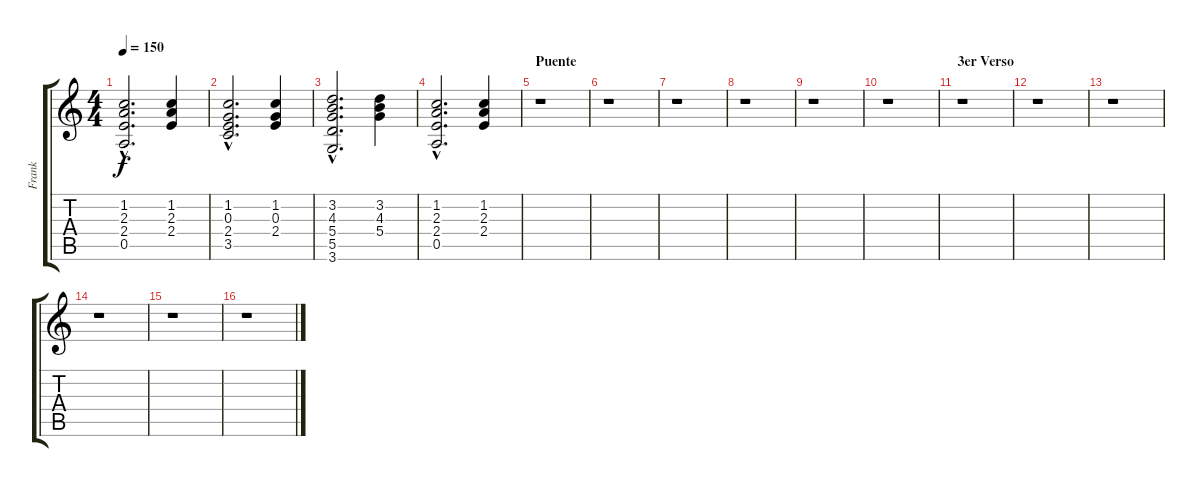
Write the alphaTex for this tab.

\track ("Frank" "Frank") {instrument electricguitarjazz}
\staff {score tabs}
\tuning (E4 B3 G3 D3 A2 E2) {hide}
\ts (4 4)
\tempo 150
\clef g2
\ks c
(1.2{hac} 2.3{hac} 2.4{hac} 0.5{hac}).2{d dy f} (1.2 2.3 2.4).4 |
(1.2{hac} 0.3{hac} 2.4{hac} 3.5{hac}).2{d} (1.2 0.3 2.4).4 |
(3.2{hac} 4.3{hac} 5.4{hac} 5.5{hac} 3.6{hac}).2{d} (3.2 4.3 5.4).4 |
(1.2{hac} 2.3{hac} 2.4{hac} 0.5{hac}).2{d} (1.2 2.3 2.4).4 |
\section ("" "Puente")
r.1 |
r.1 |
r.1 |
r.1 |
r.1 |
r.1 |
\section ("" "3er Verso")
r.1 |
r.1 |
r.1 |
r.1 |
r.1 |
r.1
